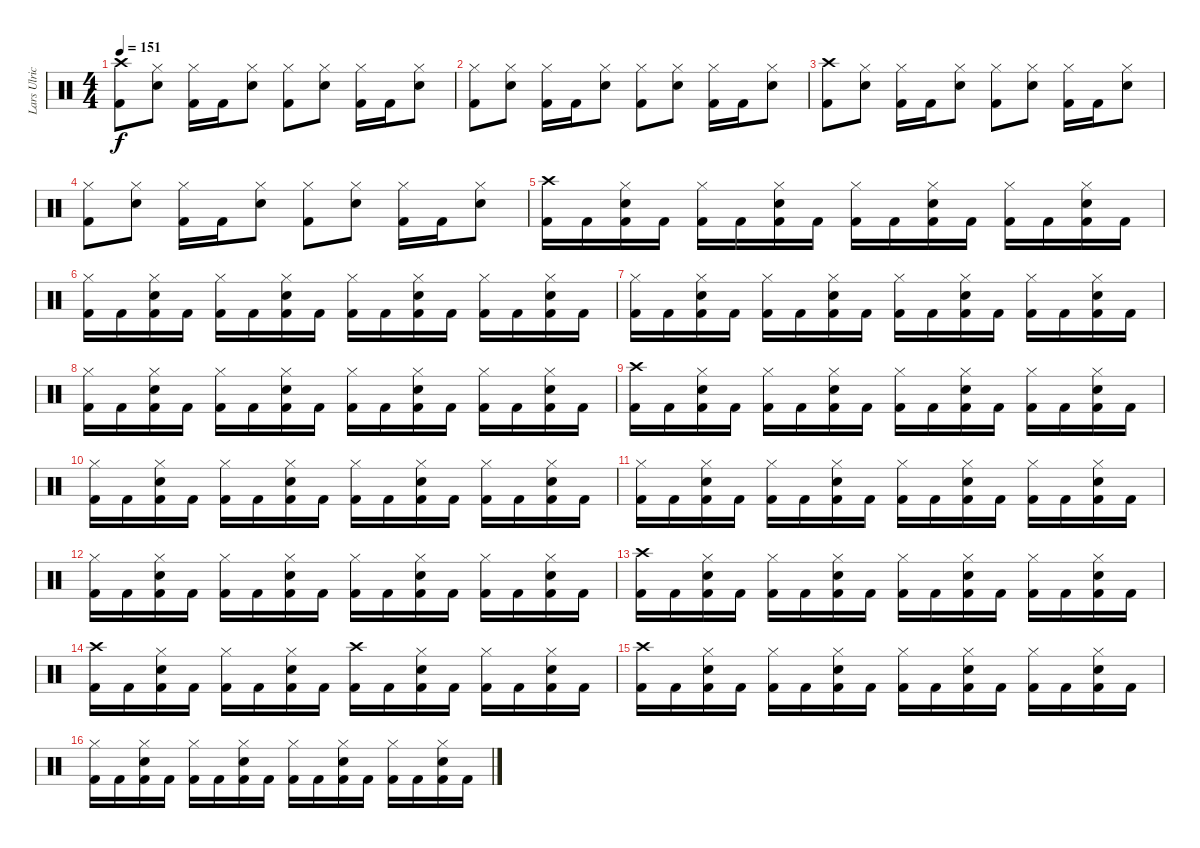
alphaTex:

\track ("Lars Ulrich" "Lars Ulric") {instrument percussion}
\staff {score}
\articulation defaults
\ts (4 4)
\tempo 151
\clef neutral
\ks c
("Crash high (hit)" "Kick (hit) 2").8{dy f} ("Hi-Hat (closed)" "Snare (hit) 2").8 ("Hi-Hat (closed)" "Kick (hit) 2").16 "Kick (hit) 2".16 ("Hi-Hat (closed)" "Snare (hit) 2").8 ("Hi-Hat (closed)" "Kick (hit) 2").8 ("Hi-Hat (closed)" "Snare (hit) 2").8 ("Hi-Hat (closed)" "Kick (hit) 2").16 "Kick (hit) 2".16 ("Hi-Hat (closed)" "Snare (hit) 2").8 |
("Hi-Hat (closed)" "Kick (hit) 2").8 ("Hi-Hat (closed)" "Snare (hit) 2").8 ("Hi-Hat (closed)" "Kick (hit) 2").16 "Kick (hit) 2".16 ("Hi-Hat (closed)" "Snare (hit) 2").8 ("Hi-Hat (closed)" "Kick (hit) 2").8 ("Hi-Hat (closed)" "Snare (hit) 2").8 ("Hi-Hat (closed)" "Kick (hit) 2").16 "Kick (hit) 2".16 ("Hi-Hat (closed)" "Snare (hit) 2").8 |
("Crash high (hit)" "Kick (hit) 2").8 ("Hi-Hat (closed)" "Snare (hit) 2").8 ("Hi-Hat (closed)" "Kick (hit) 2").16 "Kick (hit) 2".16 ("Hi-Hat (closed)" "Snare (hit) 2").8 ("Hi-Hat (closed)" "Kick (hit) 2").8 ("Hi-Hat (closed)" "Snare (hit) 2").8 ("Hi-Hat (closed)" "Kick (hit) 2").16 "Kick (hit) 2".16 ("Hi-Hat (closed)" "Snare (hit) 2").8 |
("Hi-Hat (closed)" "Kick (hit) 2").8 ("Hi-Hat (closed)" "Snare (hit) 2").8 ("Hi-Hat (closed)" "Kick (hit) 2").16 "Kick (hit) 2".16 ("Hi-Hat (closed)" "Snare (hit) 2").8 ("Hi-Hat (closed)" "Kick (hit) 2").8 ("Hi-Hat (closed)" "Snare (hit) 2").8 ("Hi-Hat (closed)" "Kick (hit) 2").16 "Kick (hit) 2".16 ("Hi-Hat (closed)" "Snare (hit) 2").8 |
("Crash high (hit)" "Kick (hit) 2").16 "Kick (hit) 2".16 ("Hi-Hat (closed)" "Snare (hit) 2" "Kick (hit) 2").16 "Kick (hit) 2".16 ("Hi-Hat (closed)" "Kick (hit) 2").16 "Kick (hit) 2".16 ("Hi-Hat (closed)" "Snare (hit) 2" "Kick (hit) 2").16 "Kick (hit) 2".16 ("Hi-Hat (closed)" "Kick (hit) 2").16 "Kick (hit) 2".16 ("Hi-Hat (closed)" "Snare (hit) 2" "Kick (hit) 2").16 "Kick (hit) 2".16 ("Hi-Hat (closed)" "Kick (hit) 2").16 "Kick (hit) 2".16 ("Hi-Hat (closed)" "Snare (hit) 2" "Kick (hit) 2").16 "Kick (hit) 2".16 |
("Hi-Hat (closed)" "Kick (hit) 2").16 "Kick (hit) 2".16 ("Hi-Hat (closed)" "Snare (hit) 2" "Kick (hit) 2").16 "Kick (hit) 2".16 ("Hi-Hat (closed)" "Kick (hit) 2").16 "Kick (hit) 2".16 ("Hi-Hat (closed)" "Snare (hit) 2" "Kick (hit) 2").16 "Kick (hit) 2".16 ("Hi-Hat (closed)" "Kick (hit) 2").16 "Kick (hit) 2".16 ("Hi-Hat (closed)" "Snare (hit) 2" "Kick (hit) 2").16 "Kick (hit) 2".16 ("Hi-Hat (closed)" "Kick (hit) 2").16 "Kick (hit) 2".16 ("Hi-Hat (closed)" "Snare (hit) 2" "Kick (hit) 2").16 "Kick (hit) 2".16 |
("Hi-Hat (closed)" "Kick (hit) 2").16 "Kick (hit) 2".16 ("Hi-Hat (closed)" "Snare (hit) 2" "Kick (hit) 2").16 "Kick (hit) 2".16 ("Hi-Hat (closed)" "Kick (hit) 2").16 "Kick (hit) 2".16 ("Hi-Hat (closed)" "Snare (hit) 2" "Kick (hit) 2").16 "Kick (hit) 2".16 ("Hi-Hat (closed)" "Kick (hit) 2").16 "Kick (hit) 2".16 ("Hi-Hat (closed)" "Snare (hit) 2" "Kick (hit) 2").16 "Kick (hit) 2".16 ("Hi-Hat (closed)" "Kick (hit) 2").16 "Kick (hit) 2".16 ("Hi-Hat (closed)" "Snare (hit) 2" "Kick (hit) 2").16 "Kick (hit) 2".16 |
("Hi-Hat (closed)" "Kick (hit) 2").16 "Kick (hit) 2".16 ("Hi-Hat (closed)" "Snare (hit) 2" "Kick (hit) 2").16 "Kick (hit) 2".16 ("Hi-Hat (closed)" "Kick (hit) 2").16 "Kick (hit) 2".16 ("Hi-Hat (closed)" "Snare (hit) 2" "Kick (hit) 2").16 "Kick (hit) 2".16 ("Hi-Hat (closed)" "Kick (hit) 2").16 "Kick (hit) 2".16 ("Hi-Hat (closed)" "Snare (hit) 2" "Kick (hit) 2").16 "Kick (hit) 2".16 ("Hi-Hat (closed)" "Kick (hit) 2").16 "Kick (hit) 2".16 ("Hi-Hat (closed)" "Snare (hit) 2" "Kick (hit) 2").16 "Kick (hit) 2".16 |
("Crash high (hit)" "Kick (hit) 2").16 "Kick (hit) 2".16 ("Hi-Hat (closed)" "Snare (hit) 2" "Kick (hit) 2").16 "Kick (hit) 2".16 ("Hi-Hat (closed)" "Kick (hit) 2").16 "Kick (hit) 2".16 ("Hi-Hat (closed)" "Snare (hit) 2" "Kick (hit) 2").16 "Kick (hit) 2".16 ("Hi-Hat (closed)" "Kick (hit) 2").16 "Kick (hit) 2".16 ("Hi-Hat (closed)" "Snare (hit) 2" "Kick (hit) 2").16 "Kick (hit) 2".16 ("Hi-Hat (closed)" "Kick (hit) 2").16 "Kick (hit) 2".16 ("Hi-Hat (closed)" "Snare (hit) 2" "Kick (hit) 2").16 "Kick (hit) 2".16 |
("Hi-Hat (closed)" "Kick (hit) 2").16 "Kick (hit) 2".16 ("Hi-Hat (closed)" "Snare (hit) 2" "Kick (hit) 2").16 "Kick (hit) 2".16 ("Hi-Hat (closed)" "Kick (hit) 2").16 "Kick (hit) 2".16 ("Hi-Hat (closed)" "Snare (hit) 2" "Kick (hit) 2").16 "Kick (hit) 2".16 ("Hi-Hat (closed)" "Kick (hit) 2").16 "Kick (hit) 2".16 ("Hi-Hat (closed)" "Snare (hit) 2" "Kick (hit) 2").16 "Kick (hit) 2".16 ("Hi-Hat (closed)" "Kick (hit) 2").16 "Kick (hit) 2".16 ("Hi-Hat (closed)" "Snare (hit) 2" "Kick (hit) 2").16 "Kick (hit) 2".16 |
("Hi-Hat (closed)" "Kick (hit) 2").16 "Kick (hit) 2".16 ("Hi-Hat (closed)" "Snare (hit) 2" "Kick (hit) 2").16 "Kick (hit) 2".16 ("Hi-Hat (closed)" "Kick (hit) 2").16 "Kick (hit) 2".16 ("Hi-Hat (closed)" "Snare (hit) 2" "Kick (hit) 2").16 "Kick (hit) 2".16 ("Hi-Hat (closed)" "Kick (hit) 2").16 "Kick (hit) 2".16 ("Hi-Hat (closed)" "Snare (hit) 2" "Kick (hit) 2").16 "Kick (hit) 2".16 ("Hi-Hat (closed)" "Kick (hit) 2").16 "Kick (hit) 2".16 ("Hi-Hat (closed)" "Snare (hit) 2" "Kick (hit) 2").16 "Kick (hit) 2".16 |
("Hi-Hat (closed)" "Kick (hit) 2").16 "Kick (hit) 2".16 ("Hi-Hat (closed)" "Snare (hit) 2" "Kick (hit) 2").16 "Kick (hit) 2".16 ("Hi-Hat (closed)" "Kick (hit) 2").16 "Kick (hit) 2".16 ("Hi-Hat (closed)" "Snare (hit) 2" "Kick (hit) 2").16 "Kick (hit) 2".16 ("Hi-Hat (closed)" "Kick (hit) 2").16 "Kick (hit) 2".16 ("Hi-Hat (closed)" "Snare (hit) 2" "Kick (hit) 2").16 "Kick (hit) 2".16 ("Hi-Hat (closed)" "Kick (hit) 2").16 "Kick (hit) 2".16 ("Hi-Hat (closed)" "Snare (hit) 2" "Kick (hit) 2").16 "Kick (hit) 2".16 |
("Crash high (hit)" "Kick (hit) 2").16 "Kick (hit) 2".16 ("Hi-Hat (closed)" "Snare (hit) 2" "Kick (hit) 2").16 "Kick (hit) 2".16 ("Hi-Hat (closed)" "Kick (hit) 2").16 "Kick (hit) 2".16 ("Hi-Hat (closed)" "Snare (hit) 2" "Kick (hit) 2").16 "Kick (hit) 2".16 ("Hi-Hat (closed)" "Kick (hit) 2").16 "Kick (hit) 2".16 ("Hi-Hat (closed)" "Snare (hit) 2" "Kick (hit) 2").16 "Kick (hit) 2".16 ("Hi-Hat (closed)" "Kick (hit) 2").16 "Kick (hit) 2".16 ("Hi-Hat (closed)" "Snare (hit) 2" "Kick (hit) 2").16 "Kick (hit) 2".16 |
("Crash high (hit)" "Kick (hit) 2").16 "Kick (hit) 2".16 ("Hi-Hat (closed)" "Snare (hit) 2" "Kick (hit) 2").16 "Kick (hit) 2".16 ("Hi-Hat (closed)" "Kick (hit) 2").16 "Kick (hit) 2".16 ("Hi-Hat (closed)" "Snare (hit) 2" "Kick (hit) 2").16 "Kick (hit) 2".16 ("Crash high (hit)" "Kick (hit) 2").16 "Kick (hit) 2".16 ("Hi-Hat (closed)" "Snare (hit) 2" "Kick (hit) 2").16 "Kick (hit) 2".16 ("Hi-Hat (closed)" "Kick (hit) 2").16 "Kick (hit) 2".16 ("Hi-Hat (closed)" "Snare (hit) 2" "Kick (hit) 2").16 "Kick (hit) 2".16 |
("Crash high (hit)" "Kick (hit) 2").16 "Kick (hit) 2".16 ("Hi-Hat (closed)" "Snare (hit) 2" "Kick (hit) 2").16 "Kick (hit) 2".16 ("Hi-Hat (closed)" "Kick (hit) 2").16 "Kick (hit) 2".16 ("Hi-Hat (closed)" "Snare (hit) 2" "Kick (hit) 2").16 "Kick (hit) 2".16 ("Hi-Hat (closed)" "Kick (hit) 2").16 "Kick (hit) 2".16 ("Hi-Hat (closed)" "Snare (hit) 2" "Kick (hit) 2").16 "Kick (hit) 2".16 ("Hi-Hat (closed)" "Kick (hit) 2").16 "Kick (hit) 2".16 ("Hi-Hat (closed)" "Snare (hit) 2" "Kick (hit) 2").16 "Kick (hit) 2".16 |
("Hi-Hat (closed)" "Kick (hit) 2").16 "Kick (hit) 2".16 ("Hi-Hat (closed)" "Snare (hit) 2" "Kick (hit) 2").16 "Kick (hit) 2".16 ("Hi-Hat (closed)" "Kick (hit) 2").16 "Kick (hit) 2".16 ("Hi-Hat (closed)" "Snare (hit) 2" "Kick (hit) 2").16 "Kick (hit) 2".16 ("Hi-Hat (closed)" "Kick (hit) 2").16 "Kick (hit) 2".16 ("Hi-Hat (closed)" "Snare (hit) 2" "Kick (hit) 2").16 "Kick (hit) 2".16 ("Hi-Hat (closed)" "Kick (hit) 2").16 "Kick (hit) 2".16 ("Hi-Hat (closed)" "Snare (hit) 2" "Kick (hit) 2").16 "Kick (hit) 2".16
